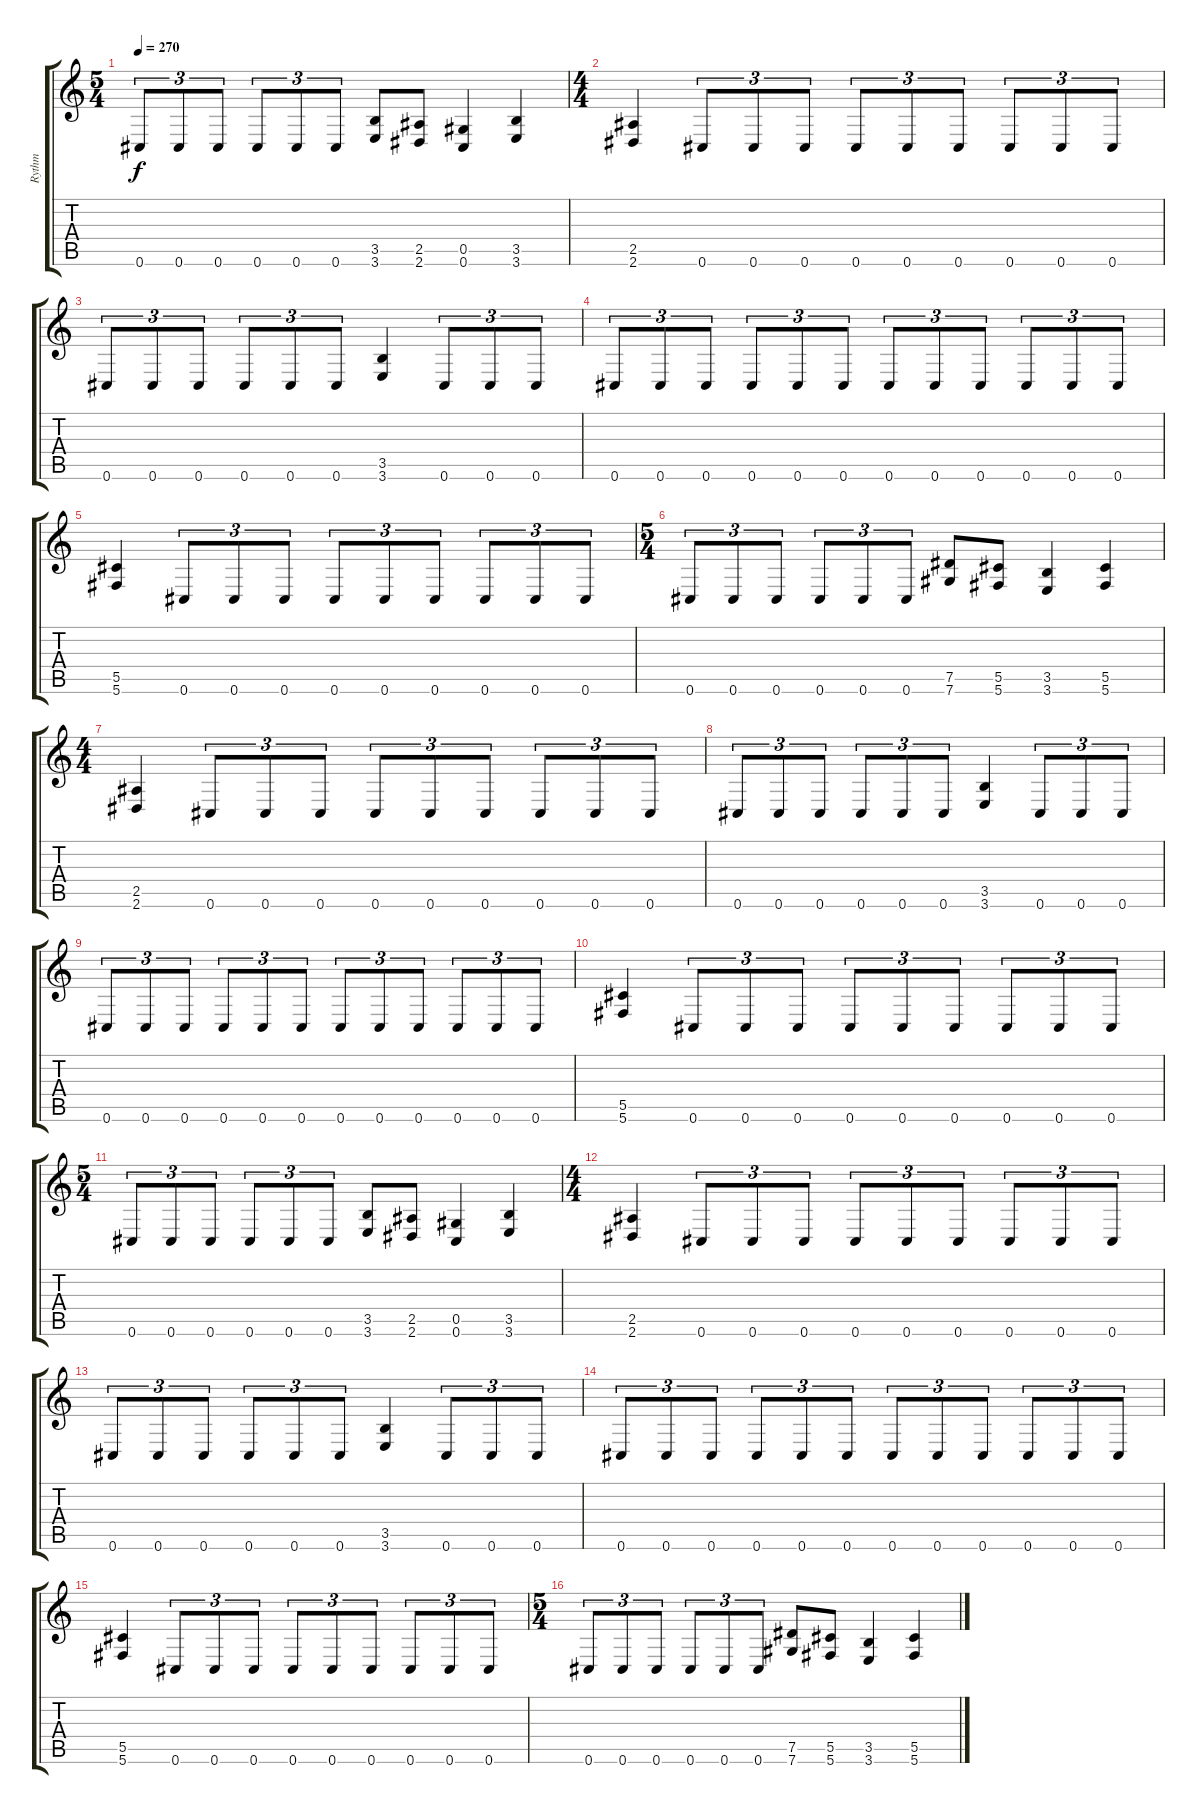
\track ("Rythm" "Rythm") {instrument distortionguitar}
\staff {score tabs}
\tuning (Eb4 Bb3 Gb3 Db3 Ab2 Db2) {hide}
\ts (5 4)
\tempo 270
\clef g2
\ks c
0.6.8{tu (3 2) dy f} 0.6.8{tu (3 2)} 0.6.8{tu (3 2)} 0.6.8{tu (3 2)} 0.6.8{tu (3 2)} 0.6.8{tu (3 2)} (3.5 3.6).8 (2.5 2.6).8 (0.5 0.6).4 (3.5 3.6).4 |
\ts (4 4)
(2.5 2.6).4 0.6.8{tu (3 2)} 0.6.8{tu (3 2)} 0.6.8{tu (3 2)} 0.6.8{tu (3 2)} 0.6.8{tu (3 2)} 0.6.8{tu (3 2)} 0.6.8{tu (3 2)} 0.6.8{tu (3 2)} 0.6.8{tu (3 2)} |
0.6.8{tu (3 2)} 0.6.8{tu (3 2)} 0.6.8{tu (3 2)} 0.6.8{tu (3 2)} 0.6.8{tu (3 2)} 0.6.8{tu (3 2)} (3.5 3.6).4 0.6.8{tu (3 2)} 0.6.8{tu (3 2)} 0.6.8{tu (3 2)} |
0.6.8{tu (3 2)} 0.6.8{tu (3 2)} 0.6.8{tu (3 2)} 0.6.8{tu (3 2)} 0.6.8{tu (3 2)} 0.6.8{tu (3 2)} 0.6.8{tu (3 2)} 0.6.8{tu (3 2)} 0.6.8{tu (3 2)} 0.6.8{tu (3 2)} 0.6.8{tu (3 2)} 0.6.8{tu (3 2)} |
(5.5 5.6).4 0.6.8{tu (3 2)} 0.6.8{tu (3 2)} 0.6.8{tu (3 2)} 0.6.8{tu (3 2)} 0.6.8{tu (3 2)} 0.6.8{tu (3 2)} 0.6.8{tu (3 2)} 0.6.8{tu (3 2)} 0.6.8{tu (3 2)} |
\ts (5 4)
0.6.8{tu (3 2)} 0.6.8{tu (3 2)} 0.6.8{tu (3 2)} 0.6.8{tu (3 2)} 0.6.8{tu (3 2)} 0.6.8{tu (3 2)} (7.5 7.6).8 (5.5 5.6).8 (3.5 3.6).4 (5.5 5.6).4 |
\ts (4 4)
(2.5 2.6).4 0.6.8{tu (3 2)} 0.6.8{tu (3 2)} 0.6.8{tu (3 2)} 0.6.8{tu (3 2)} 0.6.8{tu (3 2)} 0.6.8{tu (3 2)} 0.6.8{tu (3 2)} 0.6.8{tu (3 2)} 0.6.8{tu (3 2)} |
0.6.8{tu (3 2)} 0.6.8{tu (3 2)} 0.6.8{tu (3 2)} 0.6.8{tu (3 2)} 0.6.8{tu (3 2)} 0.6.8{tu (3 2)} (3.5 3.6).4 0.6.8{tu (3 2)} 0.6.8{tu (3 2)} 0.6.8{tu (3 2)} |
0.6.8{tu (3 2)} 0.6.8{tu (3 2)} 0.6.8{tu (3 2)} 0.6.8{tu (3 2)} 0.6.8{tu (3 2)} 0.6.8{tu (3 2)} 0.6.8{tu (3 2)} 0.6.8{tu (3 2)} 0.6.8{tu (3 2)} 0.6.8{tu (3 2)} 0.6.8{tu (3 2)} 0.6.8{tu (3 2)} |
(5.5 5.6).4 0.6.8{tu (3 2)} 0.6.8{tu (3 2)} 0.6.8{tu (3 2)} 0.6.8{tu (3 2)} 0.6.8{tu (3 2)} 0.6.8{tu (3 2)} 0.6.8{tu (3 2)} 0.6.8{tu (3 2)} 0.6.8{tu (3 2)} |
\ts (5 4)
0.6.8{tu (3 2)} 0.6.8{tu (3 2)} 0.6.8{tu (3 2)} 0.6.8{tu (3 2)} 0.6.8{tu (3 2)} 0.6.8{tu (3 2)} (3.5 3.6).8 (2.5 2.6).8 (0.5 0.6).4 (3.5 3.6).4 |
\ts (4 4)
(2.5 2.6).4 0.6.8{tu (3 2)} 0.6.8{tu (3 2)} 0.6.8{tu (3 2)} 0.6.8{tu (3 2)} 0.6.8{tu (3 2)} 0.6.8{tu (3 2)} 0.6.8{tu (3 2)} 0.6.8{tu (3 2)} 0.6.8{tu (3 2)} |
0.6.8{tu (3 2)} 0.6.8{tu (3 2)} 0.6.8{tu (3 2)} 0.6.8{tu (3 2)} 0.6.8{tu (3 2)} 0.6.8{tu (3 2)} (3.5 3.6).4 0.6.8{tu (3 2)} 0.6.8{tu (3 2)} 0.6.8{tu (3 2)} |
0.6.8{tu (3 2)} 0.6.8{tu (3 2)} 0.6.8{tu (3 2)} 0.6.8{tu (3 2)} 0.6.8{tu (3 2)} 0.6.8{tu (3 2)} 0.6.8{tu (3 2)} 0.6.8{tu (3 2)} 0.6.8{tu (3 2)} 0.6.8{tu (3 2)} 0.6.8{tu (3 2)} 0.6.8{tu (3 2)} |
(5.5 5.6).4 0.6.8{tu (3 2)} 0.6.8{tu (3 2)} 0.6.8{tu (3 2)} 0.6.8{tu (3 2)} 0.6.8{tu (3 2)} 0.6.8{tu (3 2)} 0.6.8{tu (3 2)} 0.6.8{tu (3 2)} 0.6.8{tu (3 2)} |
\ts (5 4)
0.6.8{tu (3 2)} 0.6.8{tu (3 2)} 0.6.8{tu (3 2)} 0.6.8{tu (3 2)} 0.6.8{tu (3 2)} 0.6.8{tu (3 2)} (7.5 7.6).8 (5.5 5.6).8 (3.5 3.6).4 (5.5 5.6).4
